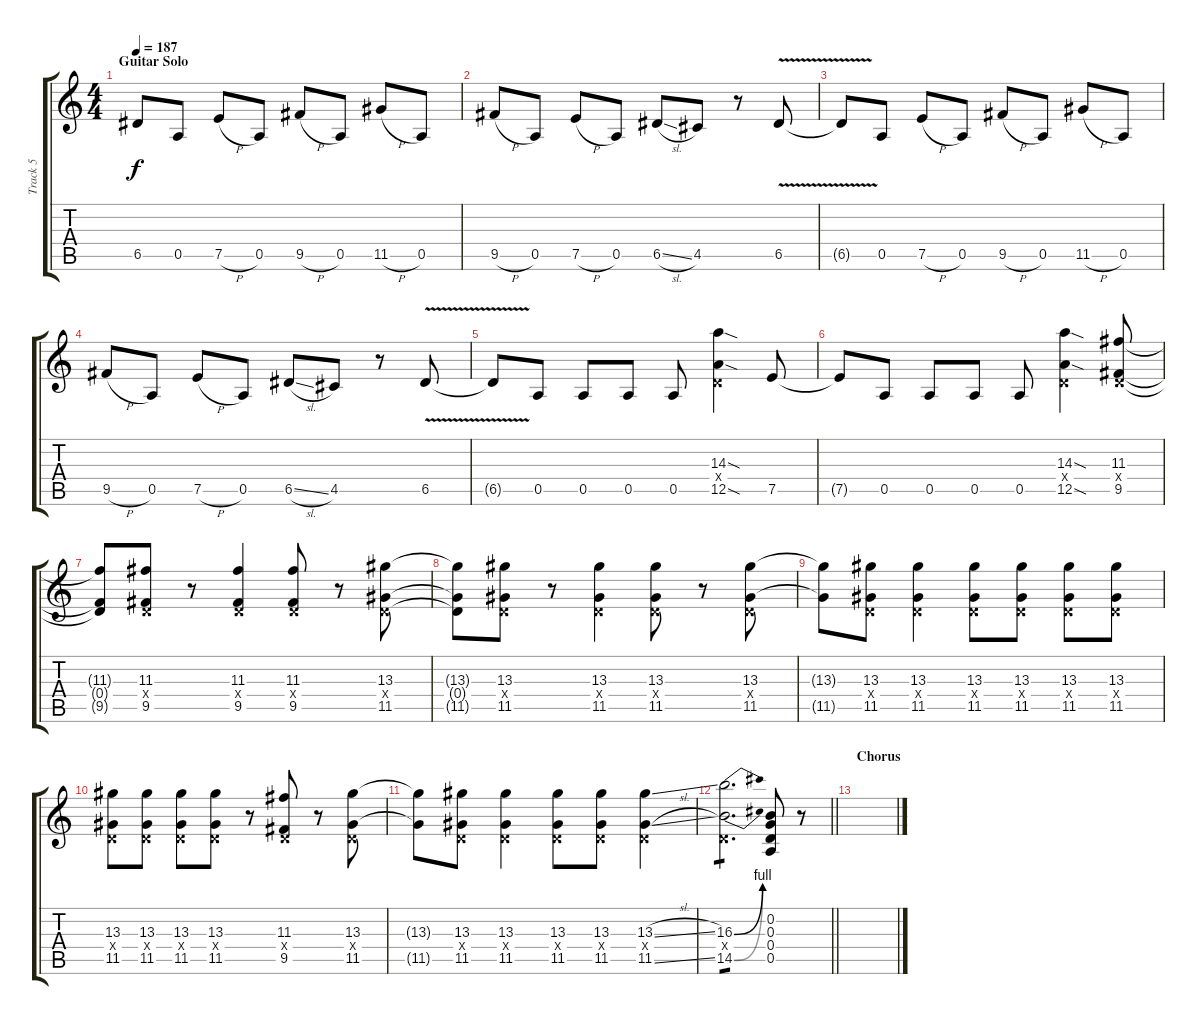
\track ("Track 5" "Track 5") {instrument distortionguitar}
\staff {score tabs}
\tuning (E4 B3 G3 D3 A2 E2) {hide}
\ts (4 4)
\section ("" "Guitar Solo")
\tempo 187
\clef g2
\ks c
6.5{t}.8{dy f} 0.5.8 7.5{h}.8 0.5.8 9.5{h}.8 0.5.8 11.5{h}.8 0.5.8 |
9.5{h}.8 0.5.8 7.5{h}.8 0.5.8 6.5{sl}.8 4.5.8 r.8 6.5{v}.8 |
6.5{t}.8 0.5.8 7.5{h}.8 0.5.8 9.5{h}.8 0.5.8 11.5{h}.8 0.5.8 |
9.5{h}.8 0.5.8 7.5{h}.8 0.5.8 6.5{sl}.8 4.5.8 r.8 6.5{v}.8 |
6.5{t}.8 0.5.8 0.5.8 0.5.8 0.5.8 (14.3{sod} 0.4{x} 12.5{sod}).4 7.5.8 |
7.5{t}.8 0.5.8 0.5.8 0.5.8 0.5.8 (14.3{sod} 0.4{x} 12.5{sod}).4 (11.3 0.4{x} 9.5).8 |
(11.3{t} 0.4{t} 9.5{t}).8 (11.3 0.4{x} 9.5).8 r.8 (11.3 0.4{x} 9.5).4 (11.3 0.4{x} 9.5).8 r.8 (13.3 0.4{x} 11.5).8 |
(13.3{t} 0.4{t} 11.5{t}).8 (13.3 0.4{x} 11.5).8 r.8 (13.3 0.4{x} 11.5).4 (13.3 0.4{x} 11.5).8 r.8 (13.3 0.4{x} 11.5).8 |
(13.3{t} 11.5{t}).8 (13.3 0.4{x} 11.5).8 (13.3 0.4{x} 11.5).4 (13.3 0.4{x} 11.5).8 (13.3 0.4{x} 11.5).8 (13.3 0.4{x} 11.5).8 (13.3 0.4{x} 11.5).8 |
(13.3 0.4{x} 11.5).8 (13.3 0.4{x} 11.5).8 (13.3 0.4{x} 11.5).8 (13.3 0.4{x} 11.5).8 r.8 (11.3 0.4{x} 9.5).8 r.8 (13.3 0.4{x} 11.5).8 |
(13.3{t} 11.5{t}).8 (13.3 0.4{x} 11.5).8 (13.3 0.4{x} 11.5).4 (13.3 0.4{x} 11.5).8 (13.3 0.4{x} 11.5).8 (13.3{sl} 0.4{x} 11.5{sl}).4 |
\barLineRight lightlight
(16.3{be (bend 0 0 60 4)} 0.4{x} 14.5{be (bend 0 0 60 4)}).2{d tp 1} (0.2 0.3 0.4 0.5).8 r.8 |
\section ("" "Chorus")
